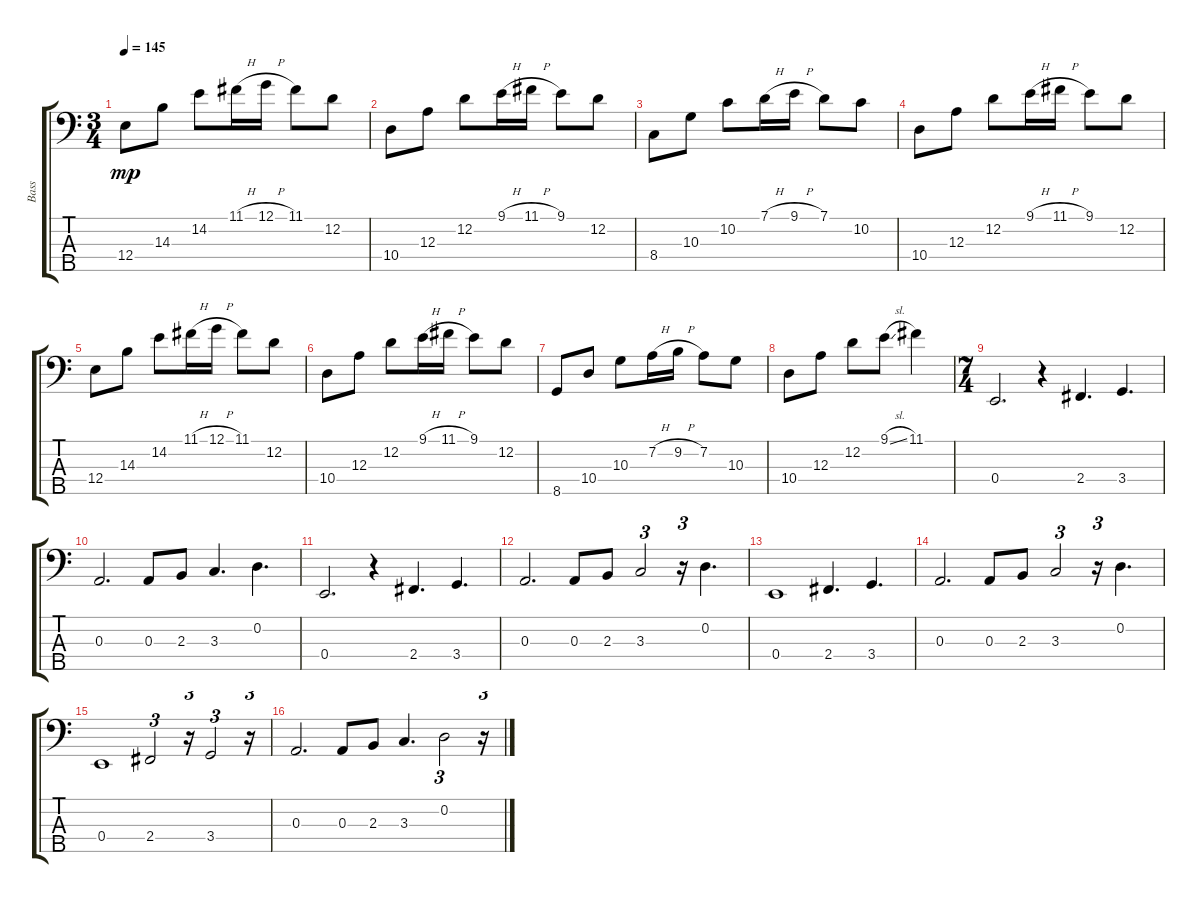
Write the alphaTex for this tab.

\track ("Bass" "Bass") {instrument electricbassfinger}
\staff {score tabs}
\tuning (G2 D2 A1 E1 B0) {hide}
\ts (3 4)
\tempo 145
\clef f4
\ks c
12.4.8{dy mp} 14.3.8 14.2.8 11.1{h}.16 12.1{h}.16 11.1.8 12.2.8 |
10.4.8 12.3.8 12.2.8 9.1{h}.16 11.1{h}.16 9.1.8 12.2.8 |
8.4.8 10.3.8 10.2.8 7.1{h}.16 9.1{h}.16 7.1.8 10.2.8 |
10.4.8 12.3.8 12.2.8 9.1{h}.16 11.1{h}.16 9.1.8 12.2.8 |
12.4.8 14.3.8 14.2.8 11.1{h}.16 12.1{h}.16 11.1.8 12.2.8 |
10.4.8 12.3.8 12.2.8 9.1{h}.16 11.1{h}.16 9.1.8 12.2.8 |
8.5.8 10.4.8 10.3.8 7.2{h}.16 9.2{h}.16 7.2.8 10.3.8 |
10.4.8 12.3.8 12.2.8 9.1{sl}.8 11.1.4 |
\ts (7 4)
0.4.2{d} r.4 2.4.4{d} 3.4.4{d} |
0.3.2{d} 0.3.8 2.3.8 3.3.4{d} 0.2.4{d} |
0.4.2{d} r.4 2.4.4{d} 3.4.4{d} |
0.3.2{d} 0.3.8 2.3.8 3.3.2{tu (3 2)} r.16{tu (3 2)} 0.2.4{d} |
0.4.1 2.4.4{d} 3.4.4{d} |
0.3.2{d} 0.3.8 2.3.8 3.3.2{tu (3 2)} r.16{tu (3 2)} 0.2.4{d} |
0.4.1 2.4.2{tu (3 2)} r.16{tu (3 2)} 3.4.2{tu (3 2)} r.16{tu (3 2)} |
0.3.2{d} 0.3.8 2.3.8 3.3.4{d} 0.2.2{tu (3 2)} r.16{tu (3 2)}
